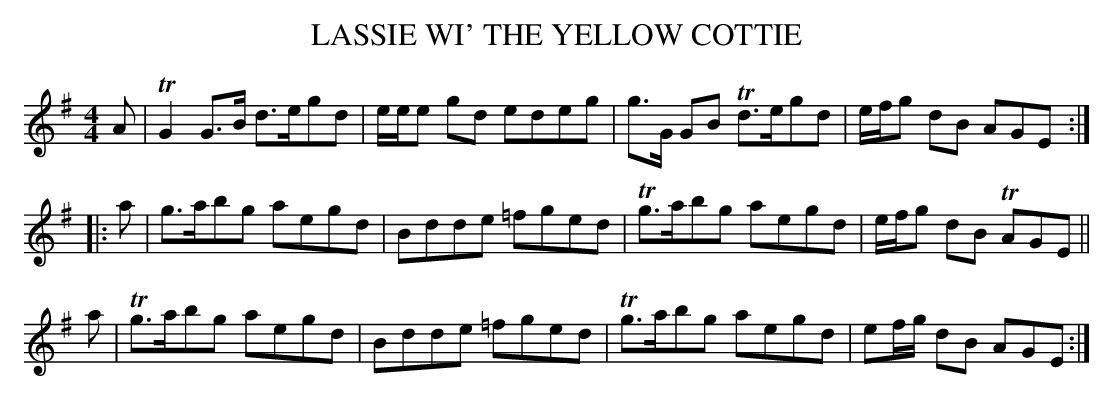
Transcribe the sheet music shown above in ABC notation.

X:1
T: LASSIE WI' THE YELLOW COTTIE
M: 4/4
L: 1/8
K: G
   A | TG2G>B d>egd | e/e/e gd edeg | g>G GB Td>egd | e/f/g dB  AGE :|
|: a | g>abg  aegd  | Bdde    =fged | Tg>abg  aegd  | e/f/g dB TAGE ||
   a | Tg>abg aegd  | Bdde    =fged | Tg>abg  aegd  | ef/g/ dB  AGE :|
